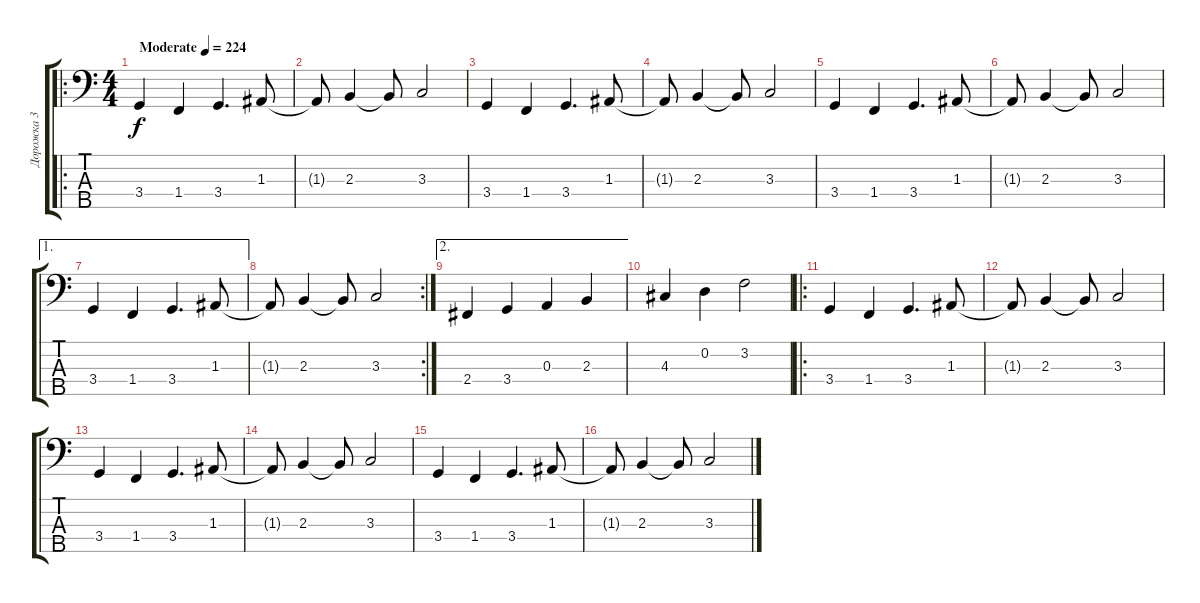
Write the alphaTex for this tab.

\track ("Дорожка 3" "Дорожка 3") {instrument fretlessbass}
\staff {score tabs}
\tuning (G2 D2 A1 E1 B0) {hide}
\ro
\ts (4 4)
\tempo (224 "Moderate")
\clef f4
\ks c
3.4.4{dy f instrument fretlessbass} 1.4.4 3.4.4{d} 1.3.8 |
1.3{t}.8 2.3.4 2.3{t}.8 3.3.2 |
3.4.4 1.4.4 3.4.4{d} 1.3.8 |
1.3{t}.8 2.3.4 2.3{t}.8 3.3.2 |
3.4.4 1.4.4 3.4.4{d} 1.3.8 |
1.3{t}.8 2.3.4 2.3{t}.8 3.3.2 |
\ae 1
3.4.4 1.4.4 3.4.4{d} 1.3.8 |
\rc 2
1.3{t}.8 2.3.4 2.3{t}.8 3.3.2 |
\ae 2
2.4.4 3.4.4 0.3.4 2.3.4 |
4.3.4 0.2.4 3.2.2 |
\ro
3.4.4 1.4.4 3.4.4{d} 1.3.8 |
1.3{t}.8 2.3.4 2.3{t}.8 3.3.2 |
3.4.4 1.4.4 3.4.4{d} 1.3.8 |
1.3{t}.8 2.3.4 2.3{t}.8 3.3.2 |
3.4.4 1.4.4 3.4.4{d} 1.3.8 |
1.3{t}.8 2.3.4 2.3{t}.8 3.3.2
